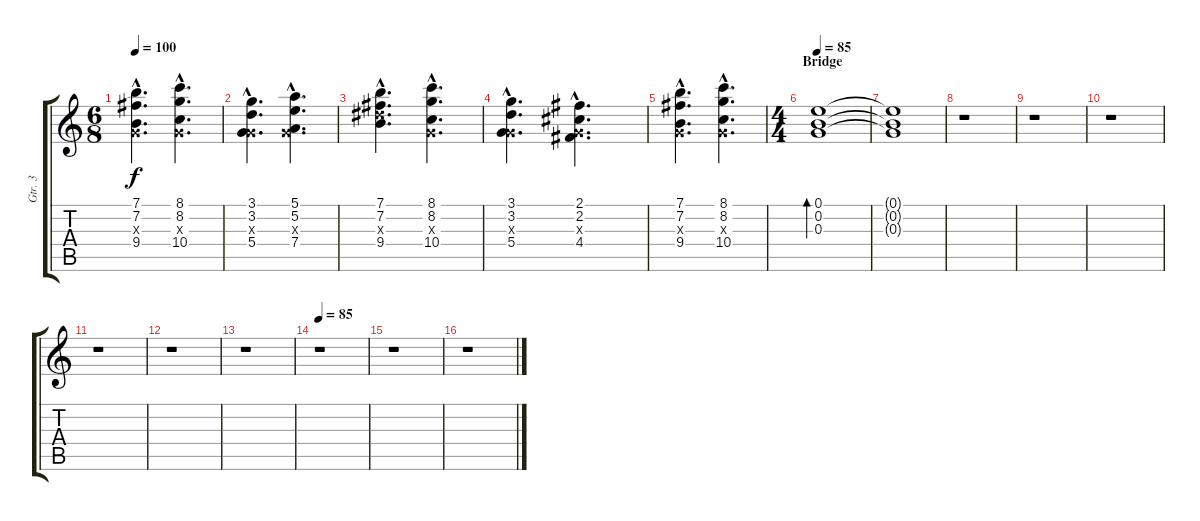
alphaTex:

\track ("Gtr. 3" "Gtr. 3") {instrument electricguitarjazz}
\staff {score tabs}
\tuning (E4 B3 G3 D3 A2 E2) {hide}
\ts (6 8)
\tempo 100
\clef g2
\ks c
(7.1{hac} 7.2{hac} 0.3{hac x} 9.4{hac}).4{d dy f} (8.1{hac} 8.2{hac} 0.3{hac x} 10.4{hac}).4{d} |
(3.1{hac} 3.2{hac} 0.3{hac x} 5.4{hac}).4{d} (5.1{hac} 5.2{hac} 0.3{hac x} 7.4{hac}).4{d} |
(7.1{hac} 7.2{hac} 8.3{hac x} 9.4{hac}).4{d volume 10 instrument electricguitarjazz} (8.1{hac} 8.2{hac} 0.3{hac x} 10.4{hac}).4{d} |
(3.1{hac} 3.2{hac} 0.3{hac x} 5.4{hac}).4{d} (2.1{hac} 2.2{hac} 0.3{hac x} 4.4{hac}).4{d} |
(7.1{hac} 7.2{hac} 0.3{hac x} 9.4{hac}).4{d} (8.1{hac} 8.2{hac} 0.3{hac x} 10.4{hac}).4{d} |
\ts (4 4)
\section ("" "Bridge")
\tempo 85
(0.1 0.2 0.3).1{bd 120} |
(0.1{t} 0.2{t} 0.3{t}).1 |
r.1 |
r.1 |
r.1 |
r.1 |
r.1 |
r.1 |
\tempo 85
r.1 |
r.1 |
r.1
